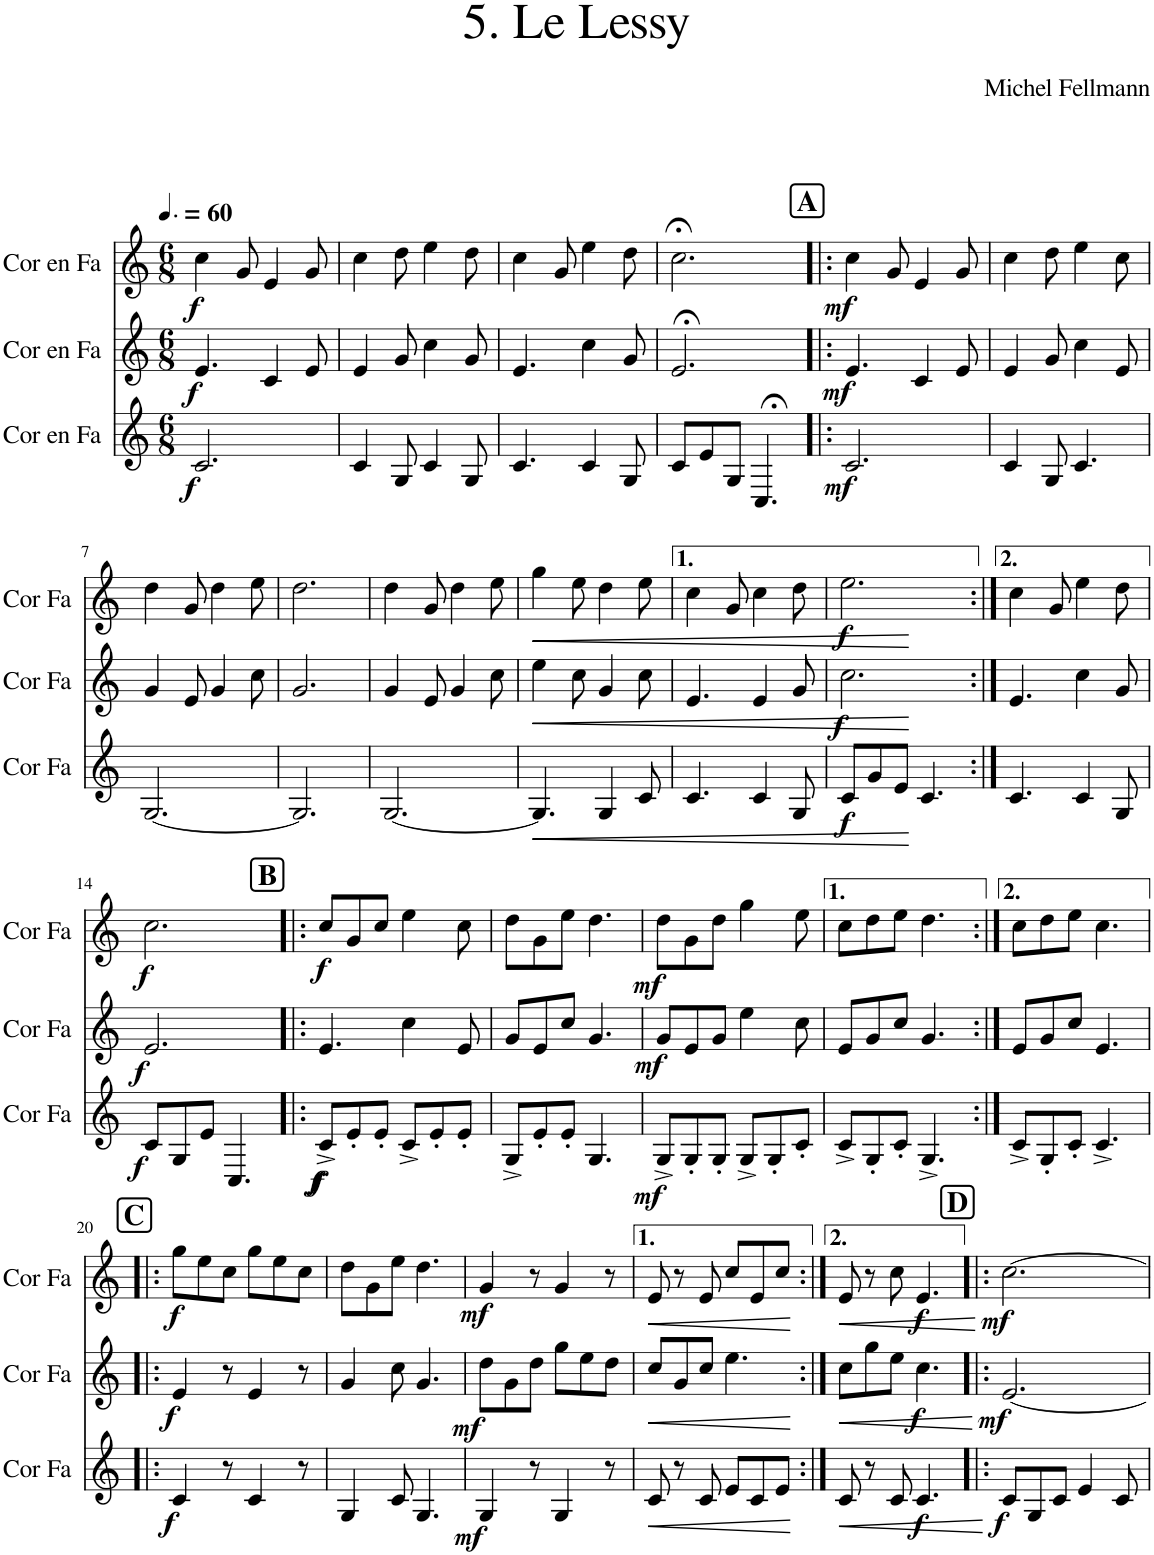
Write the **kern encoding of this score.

**kern	**dynam	**kern	**dynam	**kern	**dynam
*part3	*part3	*part2	*part2	*part1	*part1
*staff3	*staff3	*staff2	*staff2	*staff1	*staff1
*I"Cor en Fa	*	*I"Cor en Fa	*	*I"Cor en Fa	*
*I'Cor Fa	*	*I'Cor Fa	*	*I'Cor Fa	*
*clefG2	*	*clefG2	*	*clefG2	*
*Trd4c7	*	*Trd4c7	*	*Trd4c7	*
*k[]	*	*k[]	*	*k[]	*
*M6/8	*	*M6/8	*	*M6/8	*
*MM90	*	*MM90	*	*MM90	*
=1	=1	=1	=1	=1	=1
!	!LO:DY:b	!	!LO:DY:b	!	!LO:DY:b
2.c/	f	4.e/	f	4cc\	f
.	.	.	.	8g/	.
.	.	4c/	.	4e/	.
.	.	8e/	.	8g/	.
=2	=2	=2	=2	=2	=2
4c/	.	4e/	.	4cc\	.
8G/	.	8g/	.	8dd\	.
4c/	.	4cc\	.	4ee\	.
8G/	.	8g/	.	8dd\	.
=3	=3	=3	=3	=3	=3
4.c/	.	4.e/	.	4cc\	.
.	.	.	.	8g/	.
4c/	.	4cc\	.	4ee\	.
8G/	.	8g/	.	8dd\	.
=4	=4	=4	=4	=4	=4
8c/L	.	2.e;</	.	2.cc;<\	.
8e/	.	.	.	.	.
8G/J	.	.	.	.	.
4.C;</	.	.	.	.	.
!!LO:REH:place=s1:a:B:cj:fs=14:t=A
=5!|:	=5!|:	=5!|:	=5!|:	=5!|:	=5!|:
!	!LO:DY:b	!	!LO:DY:b	!	!LO:DY:b
2.c/	mf	4.e/	mf	4cc\	mf
.	.	.	.	8g/	.
.	.	4c/	.	4e/	.
.	.	8e/	.	8g/	.
=6	=6	=6	=6	=6	=6
4c/	.	4e/	.	4cc\	.
8G/	.	8g/	.	8dd\	.
4.c/	.	4cc\	.	4ee\	.
.	.	8e/	.	8cc\	.
!!LO:LB:g=z
=7	=7	=7	=7	=7	=7
[2.G/	.	4g/	.	4dd\	.
.	.	8e/	.	8g/	.
.	.	4g/	.	4dd\	.
.	.	8cc\	.	8ee\	.
=8	=8	=8	=8	=8	=8
2.G/]	.	2.g/	.	2.dd\	.
=9	=9	=9	=9	=9	=9
[2.G/	.	4g/	.	4dd\	.
.	.	8e/	.	8g/	.
.	.	4g/	.	4dd\	.
.	.	8cc\	.	8ee\	.
=10	=10	=10	=10	=10	=10
!	!LO:HP:b	!	!LO:HP:b	!	!LO:HP:b
4.G/]	<	4ee\	<	4gg\	<
.	.	8cc\	.	8ee\	.
4G/	.	4g/	.	4dd\	.
8c/	.	8cc\	.	8ee\	.
.	[	.	[	.	[
=11	=11	=11	=11	=11	=11
4.c/	.	4.e/	.	4cc\	.
.	.	.	.	8g/	.
4c/	.	4e/	.	4cc\	.
8G/	.	8g/	.	8dd\	.
=12	=12	=12	=12	=12	=12
!	!LO:DY:b	!	!LO:DY:b	!	!LO:DY:b
8c/L	f	2.cc\	f	2.ee\	f
8g/	.	.	.	.	.
8e/J	.	.	.	.	.
4.c/	.	.	.	.	.
=13:|!	=13:|!	=13:|!	=13:|!	=13:|!	=13:|!
4.c/	.	4.e/	.	4cc\	.
.	.	.	.	8g/	.
4c/	.	4cc\	.	4ee\	.
8G/	.	8g/	.	8dd\	.
!!LO:LB:g=z
=14	=14	=14	=14	=14	=14
!	!LO:DY:b	!	!LO:DY:b	!	!LO:DY:b
8c/L	f	2.e/	f	2.cc\	f
8G/	.	.	.	.	.
8e/J	.	.	.	.	.
4.C/	.	.	.	.	.
!!LO:REH:place=s1:a:B:cj:fs=14:t=B
=15!|:	=15!|:	=15!|:	=15!|:	=15!|:	=15!|:
!	!LO:DY:b	!	!	!	!
!	!LO:DY:n=1:b	!	!	!	!LO:DY:b
8c^/L	f f	4.e/	.	8cc/L	f
8e'/	.	.	.	8g/	.
8e'/J	.	.	.	8cc/J	.
8c^/L	.	4cc\	.	4ee\	.
8e'/	.	.	.	.	.
8e'/J	.	8e/	.	8cc\	.
=16	=16	=16	=16	=16	=16
8G^/L	.	8g/L	.	8dd\L	.
8e'/	.	8e/	.	8g\	.
8e'/J	.	8cc/J	.	8ee\J	.
4.G/	.	4.g/	.	4.dd\	.
=17	=17	=17	=17	=17	=17
!	!LO:DY:b	!	!LO:DY:b	!	!LO:DY:b
8G^/L	mf	8g/L	mf	8dd\L	mf
8G'/	.	8e/	.	8g\	.
8G'/J	.	8g/J	.	8dd\J	.
8G^/L	.	4ee\	.	4gg\	.
8G'/	.	.	.	.	.
8c'/J	.	8cc\	.	8ee\	.
=18	=18	=18	=18	=18	=18
8c^/L	.	8e/L	.	8cc\L	.
8G'/	.	8g/	.	8dd\	.
8c'/J	.	8cc/J	.	8ee\J	.
4.G^/	.	4.g/	.	4.dd\	.
=19:|!	=19:|!	=19:|!	=19:|!	=19:|!	=19:|!
8c^/L	.	8e/L	.	8cc\L	.
8G'/	.	8g/	.	8dd\	.
8c'/J	.	8cc/J	.	8ee\J	.
4.c^/	.	4.e/	.	4.cc\	.
!!LO:LB:g=z
!!LO:REH:place=s1:a:B:cj:fs=14:t=C
=20!|:	=20!|:	=20!|:	=20!|:	=20!|:	=20!|:
!	!LO:DY:b	!	!LO:DY:b	!	!LO:DY:b
4c/	f	4e/	f	8gg\L	f
.	.	.	.	8ee\	.
8r	.	8r	.	8cc\J	.
4c/	.	4e/	.	8gg\L	.
.	.	.	.	8ee\	.
8r	.	8r	.	8cc\J	.
=21	=21	=21	=21	=21	=21
4G/	.	4g/	.	8dd\L	.
.	.	.	.	8g\	.
8c/	.	8cc\	.	8ee\J	.
4.G/	.	4.g/	.	4.dd\	.
=22	=22	=22	=22	=22	=22
!	!LO:DY:b	!	!LO:DY:b	!	!LO:DY:b
4G/	mf	8dd\L	mf	4g/	mf
.	.	8g\	.	.	.
8r	.	8dd\J	.	8r	.
4G/	.	8gg\L	.	4g/	.
.	.	8ee\	.	.	.
8r	.	8dd\J	.	8r	.
=23	=23	=23	=23	=23	=23
!	!LO:HP:b	!	!LO:HP:b	!	!LO:HP:b
8c/	<	8cc/L	<	8e/	<
8r	.	8g/	.	8r	.
8c/	.	8cc/J	.	8e/	.
8e/L	.	4.ee\	.	8cc/L	.
8c/	.	.	.	8e/	.
8e/J	.	.	.	8cc/J	.
.	[	.	[	.	[
=24:|!	=24:|!	=24:|!	=24:|!	=24:|!	=24:|!
!	!LO:HP:b	!	!LO:HP:b	!	!LO:HP:b
8c/	<	8cc\L	<	8e/	<
8r	.	8gg\	.	8r	.
8c/	.	8ee\J	.	8cc\	.
!	!LO:DY:b	!	!LO:DY:b	!	!LO:DY:b
4.c/	f	4.cc\	f	4.e/	f
.	[	.	[	.	[
!!LO:REH:place=s1:a:B:cj:fs=14:t=D
=25!|:	=25!|:	=25!|:	=25!|:	=25!|:	=25!|:
!	!LO:DY:b	!	!LO:DY:b	!	!LO:DY:b
8c/L	f	[2.e/	mf	[2.cc\	mf
8G/	.	.	.	.	.
8c/J	.	.	.	.	.
4e/	.	.	.	.	.
8c/	.	.	.	.	.
=	=	=	=	=	=
*-	*-	*-	*-	*-	*-
